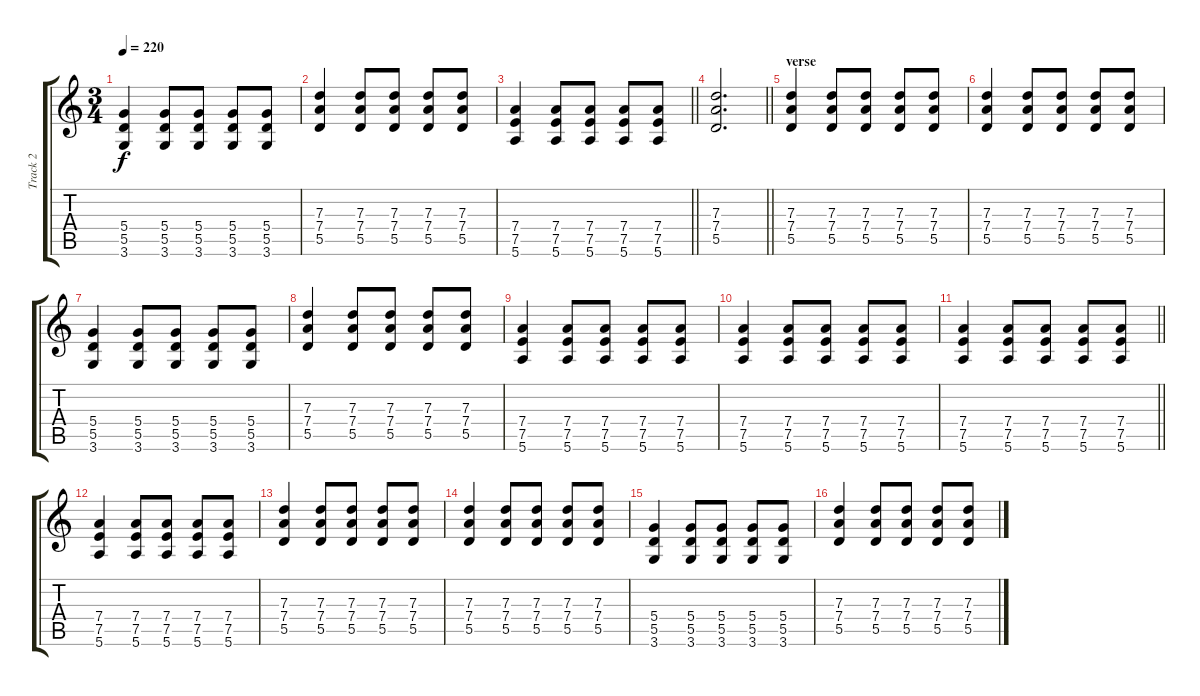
\track ("Track 2" "Track 2") {instrument distortionguitar}
\staff {score tabs}
\tuning (E4 B3 G3 D3 A2 E2) {hide}
\ts (3 4)
\tempo 220
\clef g2
\ks c
(5.4 5.5 3.6).4{dy f} (5.4 5.5 3.6).8 (5.4 5.5 3.6).8 (5.4 5.5 3.6).8 (5.4 5.5 3.6).8 |
(7.3 7.4 5.5).4 (7.3 7.4 5.5).8 (7.3 7.4 5.5).8 (7.3 7.4 5.5).8 (7.3 7.4 5.5).8 |
\barLineRight lightlight
(7.4 7.5 5.6).4 (7.4 7.5 5.6).8 (7.4 7.5 5.6).8 (7.4 7.5 5.6).8 (7.4 7.5 5.6).8 |
\barLineRight lightlight
(7.3 7.4 5.5).2{d} |
\section ("" "verse")
(7.3 7.4 5.5).4 (7.3 7.4 5.5).8 (7.3 7.4 5.5).8 (7.3 7.4 5.5).8 (7.3 7.4 5.5).8 |
(7.3 7.4 5.5).4 (7.3 7.4 5.5).8 (7.3 7.4 5.5).8 (7.3 7.4 5.5).8 (7.3 7.4 5.5).8 |
(5.4 5.5 3.6).4 (5.4 5.5 3.6).8 (5.4 5.5 3.6).8 (5.4 5.5 3.6).8 (5.4 5.5 3.6).8 |
(7.3 7.4 5.5).4 (7.3 7.4 5.5).8 (7.3 7.4 5.5).8 (7.3 7.4 5.5).8 (7.3 7.4 5.5).8 |
(7.4 7.5 5.6).4 (7.4 7.5 5.6).8 (7.4 7.5 5.6).8 (7.4 7.5 5.6).8 (7.4 7.5 5.6).8 |
(7.4 7.5 5.6).4 (7.4 7.5 5.6).8 (7.4 7.5 5.6).8 (7.4 7.5 5.6).8 (7.4 7.5 5.6).8 |
\barLineRight lightlight
(7.4 7.5 5.6).4 (7.4 7.5 5.6).8 (7.4 7.5 5.6).8 (7.4 7.5 5.6).8 (7.4 7.5 5.6).8 |
(7.4 7.5 5.6).4 (7.4 7.5 5.6).8 (7.4 7.5 5.6).8 (7.4 7.5 5.6).8 (7.4 7.5 5.6).8 |
(7.3 7.4 5.5).4 (7.3 7.4 5.5).8 (7.3 7.4 5.5).8 (7.3 7.4 5.5).8 (7.3 7.4 5.5).8 |
(7.3 7.4 5.5).4 (7.3 7.4 5.5).8 (7.3 7.4 5.5).8 (7.3 7.4 5.5).8 (7.3 7.4 5.5).8 |
(5.4 5.5 3.6).4 (5.4 5.5 3.6).8 (5.4 5.5 3.6).8 (5.4 5.5 3.6).8 (5.4 5.5 3.6).8 |
(7.3 7.4 5.5).4 (7.3 7.4 5.5).8 (7.3 7.4 5.5).8 (7.3 7.4 5.5).8 (7.3 7.4 5.5).8
